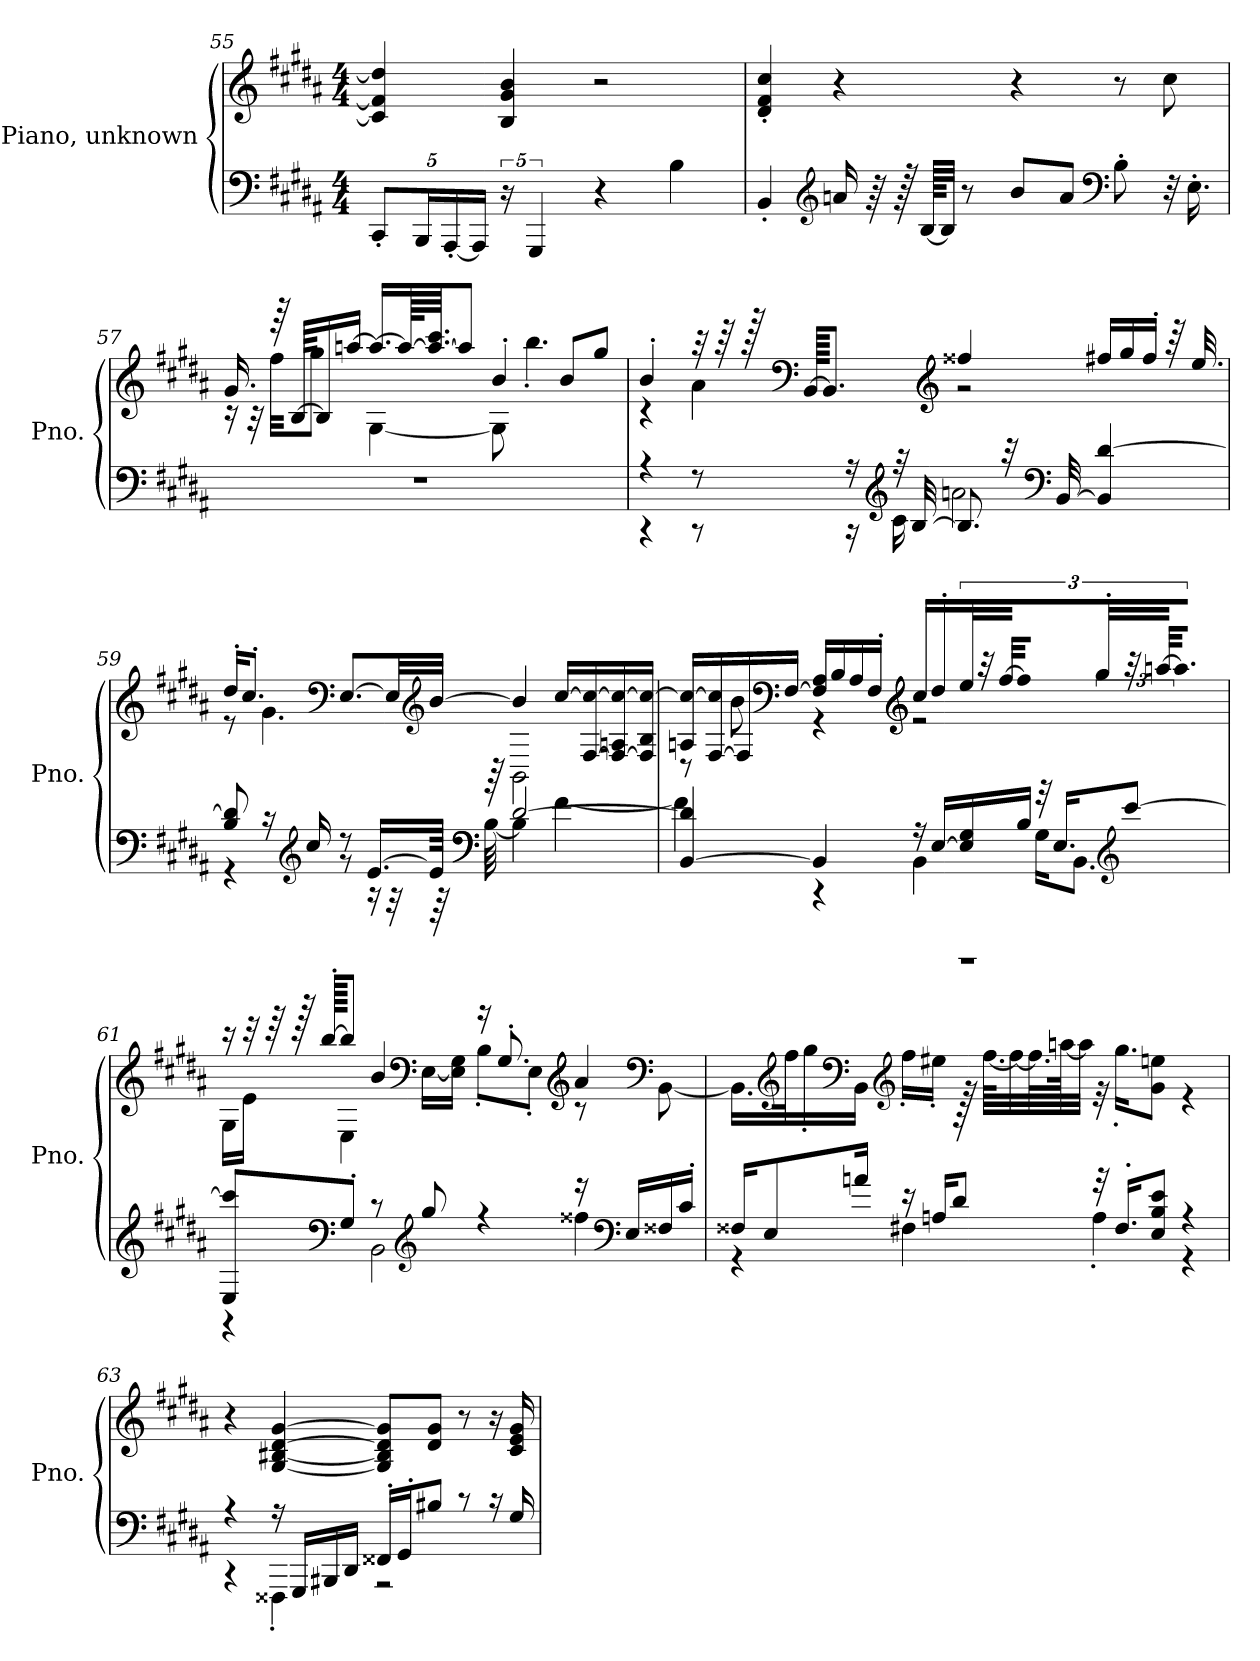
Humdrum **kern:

**kern	**kern
*part1	*part1
*staff2	*staff1
*I"Piano, unknown	*
*I'Pno.	*
*clefF4	*clefG2
*k[f#c#g#d#a#]	*k[f#c#g#d#a#]
*M4/4	*M4/4
=55	=55
10CC#'/L	4c#/] 4f##/] 4dd#/]
20BBB/L	.
[20AAA#'/	.
20AAA#/JJ]	.
20r	4B/ 4g#/ 4b/
5GGG#/	.
4r	2r
4B\	.
!!LO:LB:g=z
=56	=56
4BB'/	4d#/' 4f#/' 4cc#/'
*clefG2	*
16an/	4r
64r	.
128r	.
[128B/KKLLL	.
32B/JJJ]	.
8r	.
8b/L	4r
8a/J	.
*clefF4	*
8B'\	8r
32r	8cc#\
16.E'\	.
=57	=57
*	*^
1r	16.g#/	16r
.	.	32r
.	64r	32ff#\KKL
.	[64B/KKLL	.
.	16B/]	8gg#\J
.	[16aan/JJ	.
.	16.aa/LL_	[4G#\
.	128aa/KLL_	.
.	64.aa/_ 64.ccc#/JJJ	.
.	8aa/J]	.
.	4b'/	8G#\]
.	.	4.bb'\
.	8b/L	.
.	8gg#/J	.
!!LO:LB:g=z	!!
=58	=58	=58
*^	*	*
4r	4r	4b'/	4r
8r	8r	32r	4a#\
.	.	64r	.
.	.	128r	.
*	*	*clefF4	*
.	.	[128BB/KKKKL	.
.	.	8.BB/J]	.
16r	16r	.	.
*clefG2	*	*	*
32r	16c#\	.	.
[32B/	.	.	.
*	*	*clefG2	*
8.B/]	2an\	4ff##X/	2r
32r	.	.	.
*clefF4	*	*	*
[32BB/	.	.	.
4BB/] [4d#/	.	16ff#X/LL	.
.	.	16gg#/	.
.	.	16ff#'/JJ	.
.	.	64r	.
.	.	32.ee/	.
!!LO:LB:g=z	!!
=59	=59	=59	=59
8B/ 8d#/]	4r	16dd#'/KL	8r
.	.	8.cc#'/J	.
16r	.	.	4.g#\
*clefG2	*	*	*
16cc#/	.	.	.
*	*	*clefF4	*
8r	8r	[8.E/L	.
[16.e/LL	16r	.	.
.	32r	32E/LL]	.
*	*	*clefG2	*
64e/JJkk]	64r	[32b/JJJ	.
*clefF4	*	*	*
64r	[64B\	.	.
[2d#/	4B\]	4b/]	2BB\
.	[4f#\	[16cc#/LL	.
.	.	[16F#/ 16cc#/_	.
.	.	16F#/_ 16An/ 16cc#/_	.
.	.	16F#/] 16B/ 16cc#/_JJ	.
!!LO:LB:g=z	!!
=60	=60	=60	=60
[4BB/ 4d#/]	4f#\]	16An/ 16cc#/_LL	8r
.	.	[16F#/ 16cc#/]	.
.	.	16F#/]	8b\
*	*	*clefF4	*
.	.	[16F#/JJ	.
4BB/]	4r	16F#/] 16A/LL	4r
.	.	16B/	.
.	.	16A/	.
.	.	16F#'/JJ	.
*	*	*clefG2	*
16r	4BB\	16cc#/LL	2r
[16E/LL	.	16dd#'/	.
16E/] 16G#/	.	48ee/JJk	.
.	.	48r	.
.	.	[48ff#/KLL	.
16B/JJ	.	16ff#/JJ]	.
32r	16G#\KL	48gg#'/	.
.	.	48r	.
16.E/KL	.	.	.
.	.	[48aan/KKL	.
.	8.BB\J	8.aa/J]	.
*clefG2	*	*	*
[8ccc#/J	.	.	.
!!LO:PB:g=z	!!
=61	=61	=61	=61
8E/ 8ccc#/]L	4r	16r	16G#\LL
.	.	32r	16e\JJ
.	.	64r	.
.	.	128r	.
.	.	[128bb'/KKKKL	.
*clefF4	*	*	*
8G#'/J	.	8bb/J]	4E\
8r	2BB\	4b/	.
*clefG2	*	*clefF4	*
8gg#/	.	.	[16E\LL
.	.	.	16E\] 16G#\JJ
4r	.	16r	8B'\L
.	.	8.G#'/	.
.	.	.	8E'\J
*	*	*clefG2	*
16r	4ff##X\	4a#/	8r
*clefF4	*	*	*
16E/LL	.	.	.
*	*	*clefF4	*
16F##X/	.	.	[8BB\
16c#'/JJ	.	.	.
!!LO:LB:g=z	!!
=62	=62	=62	=62
16F##X/KL	4r	1r	16.BB\LL]
8E/	.	.	.
*	*	*clefG2	*
.	.	.	32ff#\K
.	.	.	16gg#'\
*	*	*clefF4	*
16an/Jk	.	.	16BB\JJ
*	*	*clefG2	*
16r	4F#X\	.	16ff#'\LL
16An/KL	.	.	16ee#X'\JJ
8d#/J	.	.	128r
.	.	.	[64.ff#\KLLL
.	.	.	32ff#\_
.	.	.	64.ff#\L]
.	.	.	[128aan\JK
.	.	.	32aa\JJJ]
32r	4A'\	.	32r
16.F#'/KL	.	.	16.gg#'\KL
8E/ 8B/ 8e/J	.	.	8g#\ 8een\J
4r	4r	.	4r
*	*	*v	*v
=63	=63	=63
4r	4r	4r
16r	4FFF##X'\	[4G#/ [4B#X/ [4d#/ [4g#/
16GGG#/LL	.	.
16BBB#X/	.	.
16DD#/JJ	.	.
16FF##X'/LL	2r	8G#/] 8B#/] 8d#/] 8g#/]L
16GG#'/J	.	.
8B#X/J	.	8d#/ 8g#/J
8r	.	8r
16r	.	16r
16G#/	.	16c#/ 16e/ 16g#/
*v	*v	*
=	=
*-	*-
